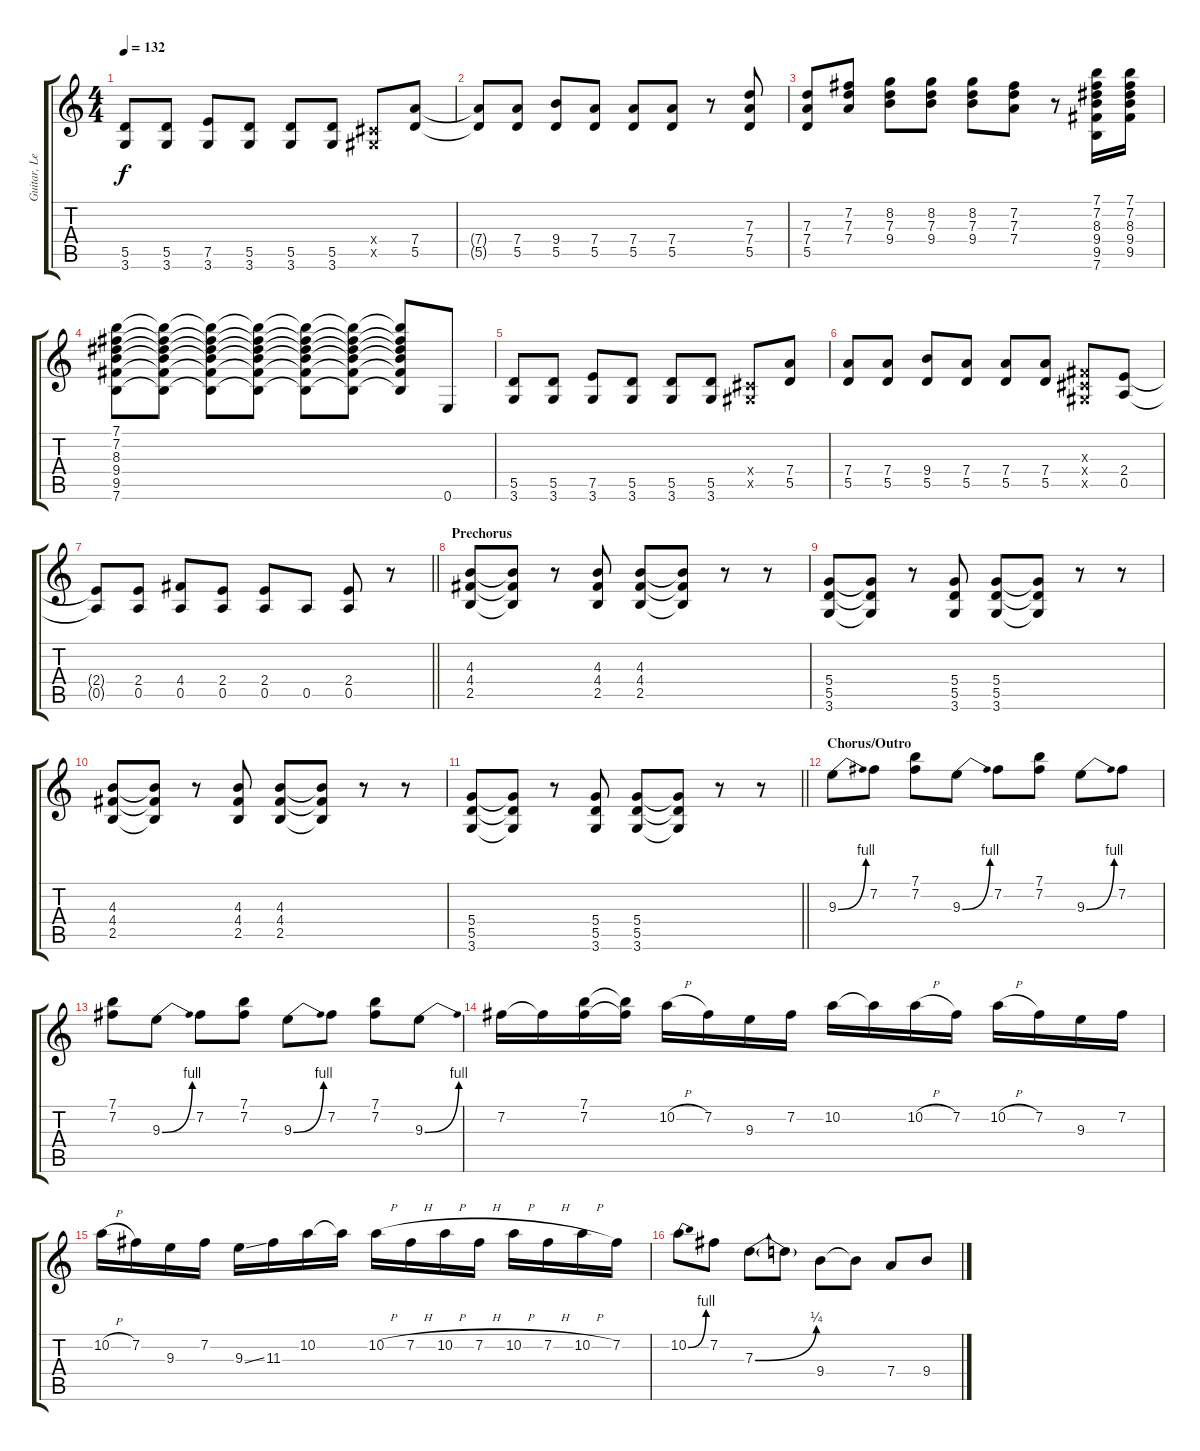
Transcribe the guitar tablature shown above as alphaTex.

\track ("Guitar, Lead" "Guitar, Le") {instrument distortionguitar}
\staff {score tabs}
\tuning (E4 B3 G3 D3 A2 E2) {hide}
\ts (4 4)
\tempo 132
\clef g2
\ks c
(5.5 3.6).8{dy f} (5.5 3.6).8 (7.5 3.6).8 (5.5 3.6).8 (5.5 3.6).8 (5.5 3.6).8 (-1.4{x} -1.5{x}).8 (7.4 5.5).8 |
(7.4{t} 5.5{t}).8 (7.4 5.5).8 (9.4 5.5).8 (7.4 5.5).8 (7.4 5.5).8 (7.4 5.5).8 r.8 (7.3 7.4 5.5).8 |
(7.3 7.4 5.5).8 (7.2 7.3 7.4).8 (8.2 7.3 9.4).8 (8.2 7.3 9.4).8 (8.2 7.3 9.4).8 (7.2 7.3 7.4).8 r.8 (7.1 7.2 8.3 9.4 9.5 7.6).16 (7.1 7.2 8.3 9.4 9.5).16 |
(7.1 7.2 8.3 9.4 9.5 7.6).8 (7.1{t} 7.2{t} 8.3{t} 9.4{t} 9.5{t} 7.6{t}).8 (7.1{t} 7.2{t} 8.3{t} 9.4{t} 9.5{t} 7.6{t}).8 (7.1{t} 7.2{t} 8.3{t} 9.4{t} 9.5{t} 7.6{t}).8 (7.1{t} 7.2{t} 8.3{t} 9.4{t} 9.5{t} 7.6{t}).8 (7.1{t} 7.2{t} 8.3{t} 9.4{t} 9.5{t} 7.6{t}).8 (7.1{t} 7.2{t} 8.3{t} 9.4{t} 9.5{t} 7.6{t}).8 0.6.8 |
(5.5 3.6).8 (5.5 3.6).8 (7.5 3.6).8 (5.5 3.6).8 (5.5 3.6).8 (5.5 3.6).8 (-1.4{x} -1.5{x}).8 (7.4 5.5).8 |
(7.4 5.5).8 (7.4 5.5).8 (9.4 5.5).8 (7.4 5.5).8 (7.4 5.5).8 (7.4 5.5).8 (-1.3{x} -1.4{x} -1.5{x}).8 (2.4 0.5).8 |
\barLineRight lightlight
(2.4{t} 0.5{t}).8 (2.4 0.5).8 (4.4 0.5).8 (2.4 0.5).8 (2.4 0.5).8 0.5.8 (2.4 0.5).8 r.8 |
\section ("" "Prechorus")
(4.3 4.4 2.5).8 (4.3{t} 4.4{t} 2.5{t}).8 r.8 (4.3 4.4 2.5).8 (4.3 4.4 2.5).8 (4.3{t} 4.4{t} 2.5{t}).8 r.8 r.8 |
(5.4 5.5 3.6).8 (5.4{t} 5.5{t} 3.6{t}).8 r.8 (5.4 5.5 3.6).8 (5.4 5.5 3.6).8 (5.4{t} 5.5{t} 3.6{t}).8 r.8 r.8 |
(4.3 4.4 2.5).8 (4.3{t} 4.4{t} 2.5{t}).8 r.8 (4.3 4.4 2.5).8 (4.3 4.4 2.5).8 (4.3{t} 4.4{t} 2.5{t}).8 r.8 r.8 |
\barLineRight lightlight
(5.4 5.5 3.6).8 (5.4{t} 5.5{t} 3.6{t}).8 r.8 (5.4 5.5 3.6).8 (5.4 5.5 3.6).8 (5.4{t} 5.5{t} 3.6{t}).8 r.8 r.8 |
\section ("" "Chorus/Outro")
9.3{be (bend 0 0 60 4)}.8 7.2.8 (7.1 7.2).8 9.3{be (bend 0 0 60 4)}.8 7.2.8 (7.1 7.2).8 9.3{be (bend 0 0 60 4)}.8 7.2.8 |
(7.1 7.2).8 9.3{be (bend 0 0 60 4)}.8 7.2.8 (7.1 7.2).8 9.3{be (bend 0 0 60 4)}.8 7.2.8 (7.1 7.2).8 9.3{be (bend 0 0 60 4)}.8 |
7.2.16 7.2{t}.16 (7.1 7.2).16 (7.1{t} 7.2{t}).16 10.2{h}.16 7.2.16 9.3.16 7.2.16 10.2.16 10.2{t}.16 10.2{h}.16 7.2.16 10.2{h}.16 7.2.16 9.3.16 7.2.16 |
10.2{h}.16 7.2.16 9.3.16 7.2.16 9.3{ss}.16 11.3.16 10.2.16 10.2{t}.16 10.2{h}.16 7.2{h}.16 10.2{h}.16 7.2{h}.16 10.2{h}.16 7.2{h}.16 10.2{h}.16 7.2.16 |
10.2{be (bend 0 0 60 4)}.8 7.2.8 7.3{be (bend 0 0 60 1)}.8 7.3{t}.8 9.4.8 9.4{t}.8 7.4.8 9.4.8
